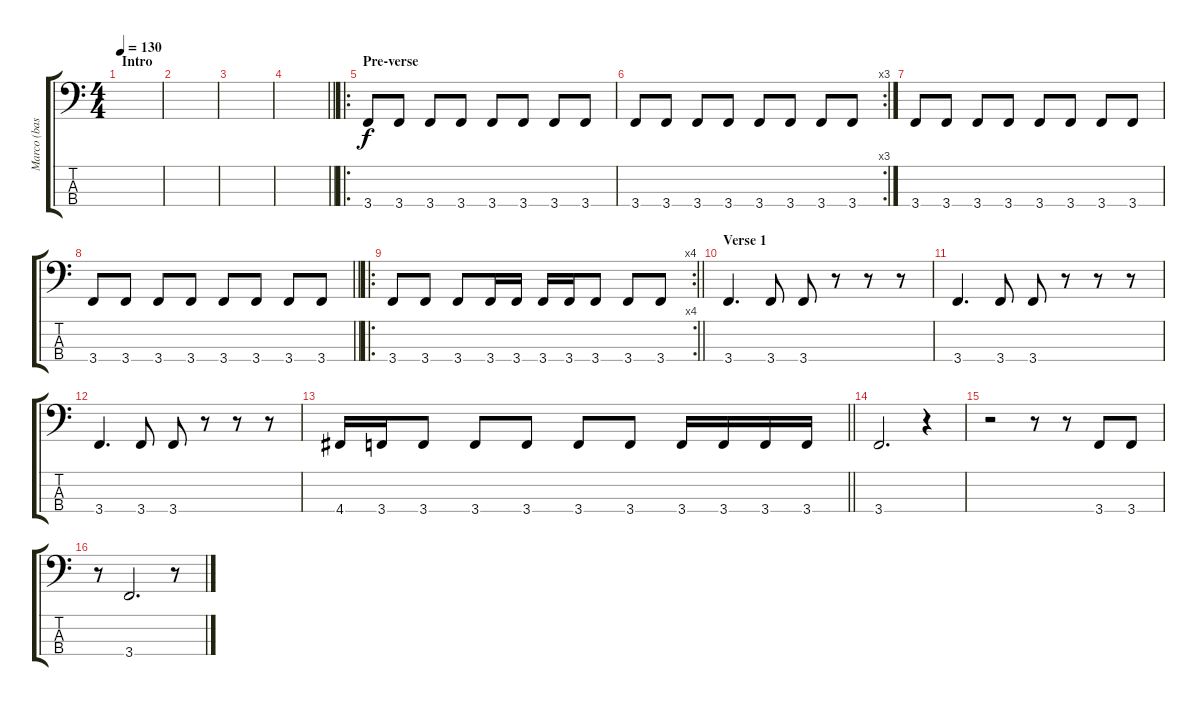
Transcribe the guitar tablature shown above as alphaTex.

\track ("Marco (bass)" "Marco (bas") {instrument electricbassfinger}
\staff {score tabs}
\tuning (G2 D2 A1 D1) {hide}
\ts (4 4)
\section ("" "Intro")
\tempo 130
\clef f4
\ks c
|
|
|
\barLineRight lightlight
|
\ro
\section ("" "Pre-verse")
3.4.8 3.4.8 3.4.8 3.4.8 3.4.8 3.4.8 3.4.8 3.4.8 |
\rc 3
3.4.8 3.4.8 3.4.8 3.4.8 3.4.8 3.4.8 3.4.8 3.4.8 |
3.4.8 3.4.8 3.4.8 3.4.8 3.4.8 3.4.8 3.4.8 3.4.8 |
\barLineRight lightlight
3.4.8 3.4.8 3.4.8 3.4.8 3.4.8 3.4.8 3.4.8 3.4.8 |
\ro
\rc 4
\barLineRight lightlight
3.4.8 3.4.8 3.4.8 3.4.16 3.4.16 3.4.16 3.4.16 3.4.8 3.4.8 3.4.8 |
\section ("" "Verse 1")
3.4.4{d} 3.4.8 3.4.8 r.8 r.8 r.8 |
3.4.4{d} 3.4.8 3.4.8 r.8 r.8 r.8 |
3.4.4{d} 3.4.8 3.4.8 r.8 r.8 r.8 |
\barLineRight lightlight
4.4.16 3.4.16 3.4.8 3.4.8 3.4.8 3.4.8 3.4.8 3.4.16 3.4.16 3.4.16 3.4.16 |
3.4.2{d} r.4 |
r.2 r.8 r.8 3.4.8 3.4.8 |
r.8 3.4.2{d} r.8
